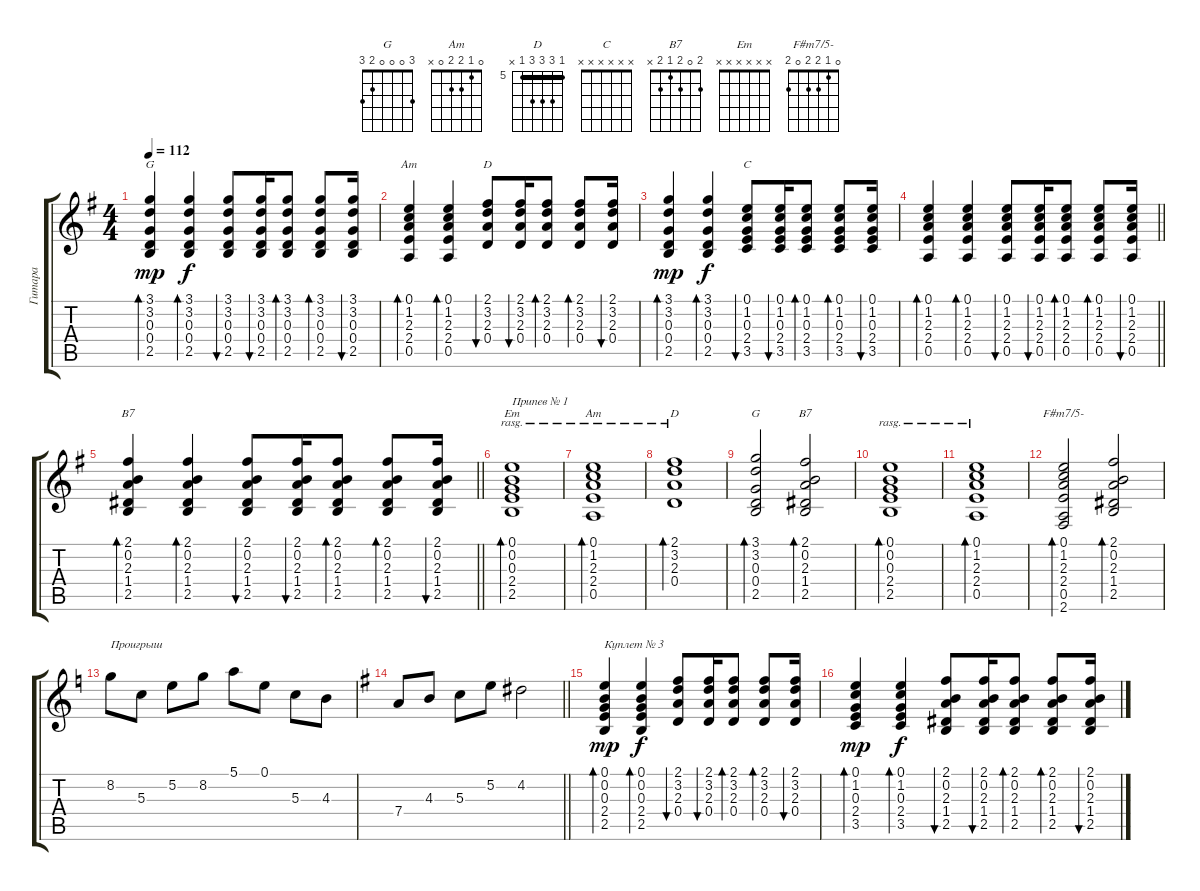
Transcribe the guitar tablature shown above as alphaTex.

\track ("Гитара" "Гитара") {instrument acousticguitarsteel}
\staff {score tabs}
\tuning (E4 B3 G3 D3 A2 E2) {hide}
\chord ("G" x x x x x x)
\chord ("Am" x x x x x x)
\chord ("D" x x x x x x)
\chord ("C" x x x x x x)
\chord ("B7" x x x x x x)
\chord ("Em" x x x x x x)
\chord ("Am" 0 1 2 2 0 x)
\chord ("D" 5 7 7 7 5 x) {firstfret 5 barre 5}
\chord ("G" 3 0 0 0 2 3)
\chord ("B7" 2 0 2 1 2 x)
\chord ("F#m7/5-" 0 1 2 2 0 2)
\ts (4 4)
\tempo 112
\clef g2
\ks eminor
(3.1 3.2 0.3 0.4 2.5).4{bd 60 ch "G" dy mp} (3.1 3.2 0.3 0.4 2.5).4{bd 60 dy f} (3.1 3.2 0.3 0.4 2.5).8{bu 60} (3.1 3.2 0.3 0.4 2.5).16{bu 60} (3.1 3.2 0.3 0.4 2.5).8{bd 60} (3.1 3.2 0.3 0.4 2.5).8{bd 60} (3.1 3.2 0.3 0.4 2.5).16{bu 60} |
(0.1 1.2 2.3 2.4 0.5).4{bd 60 ch "Am"} (0.1 1.2 2.3 2.4 0.5).4{bd 60} (2.1 3.2 2.3 0.4).8{bu 60 ch "D"} (2.1 3.2 2.3 0.4).16{bu 60} (2.1 3.2 2.3 0.4).8{bd 60} (2.1 3.2 2.3 0.4).8{bd 60} (2.1 3.2 2.3 0.4).16{bu 60} |
(3.1 3.2 0.3 0.4 2.5).4{bd 60 dy mp} (3.1 3.2 0.3 0.4 2.5).4{bd 60 dy f} (0.1 1.2 0.3 2.4 3.5).8{bu 60 ch "C"} (0.1 1.2 0.3 2.4 3.5).16{bu 60} (0.1 1.2 0.3 2.4 3.5).8{bd 60} (0.1 1.2 0.3 2.4 3.5).8{bd 60} (0.1 1.2 0.3 2.4 3.5).16{bu 60} |
\barLineRight lightlight
(0.1 1.2 2.3 2.4 0.5).4{bd 60} (0.1 1.2 2.3 2.4 0.5).4{bd 60} (0.1 1.2 2.3 2.4 0.5).8{bu 60} (0.1 1.2 2.3 2.4 0.5).16{bu 60} (0.1 1.2 2.3 2.4 0.5).8{bd 60} (0.1 1.2 2.3 2.4 0.5).8{bd 60} (0.1 1.2 2.3 2.4 0.5).16{bu 60} |
\barLineRight lightlight
(2.1 0.2 2.3 1.4 2.5).4{bd 60 ch "B7"} (2.1 0.2 2.3 1.4 2.5).4{bd 60} (2.1 0.2 2.3 1.4 2.5).8{bu 60} (2.1 0.2 2.3 1.4 2.5).16{bu 60} (2.1 0.2 2.3 1.4 2.5).8{bd 60} (2.1 0.2 2.3 1.4 2.5).8{bd 60} (2.1 0.2 2.3 1.4 2.5).16{bu 60} |
(0.1 0.2 0.3 2.4 2.5).1{bd 240 ch "Em" rasg ii txt "Припев № 1" volume 16} |
(0.1 1.2 2.3 2.4 0.5).1{bd 240 ch "Am" rasg ii} |
(2.1 3.2 2.3 0.4).1{bd 240 ch "D" rasg ii} |
(3.1 3.2 0.3 0.4 2.5).2{bd 60 ch "G"} (2.1 0.2 2.3 1.4 2.5).2{bd 60 ch "B7"} |
(0.1 0.2 0.3 2.4 2.5).1{bd 240 rasg ii} |
(0.1 1.2 2.3 2.4 0.5).1{bd 240 rasg ii} |
(0.1 1.2 2.3 2.4 0.5 2.6).2{bd 60 ch "F#m7/5-"} (2.1 0.2 2.3 1.4 2.5).2{bd 60} |
\ks c
8.2.8{txt "Проигрыш"} 5.3.8 5.2.8 8.2.8 5.1.8 0.1.8 5.3.8 4.3.8 |
\barLineRight lightlight
\ks eminor
7.4.8 4.3.8 5.3.8 5.2.8 4.2.2 |
(0.1 0.2 0.3 2.4 2.5).4{bd 60 txt "Куплет № 3" dy mp volume 13} (0.1 0.2 0.3 2.4 2.5).4{bd 60 dy f} (2.1 3.2 2.3 0.4).8{bu 60} (2.1 3.2 2.3 0.4).16{bu 60} (2.1 3.2 2.3 0.4).8{bd 60} (2.1 3.2 2.3 0.4).8{bd 60} (2.1 3.2 2.3 0.4).16{bu 60} |
(0.1 1.2 0.3 2.4 3.5).4{bd 60 dy mp} (0.1 1.2 0.3 2.4 3.5).4{bd 60 dy f} (2.1 0.2 2.3 1.4 2.5).8{bu 60} (2.1 0.2 2.3 1.4 2.5).16{bu 60} (2.1 0.2 2.3 1.4 2.5).8{bd 60} (2.1 0.2 2.3 1.4 2.5).8{bd 60} (2.1 0.2 2.3 1.4 2.5).16{bu 60}
